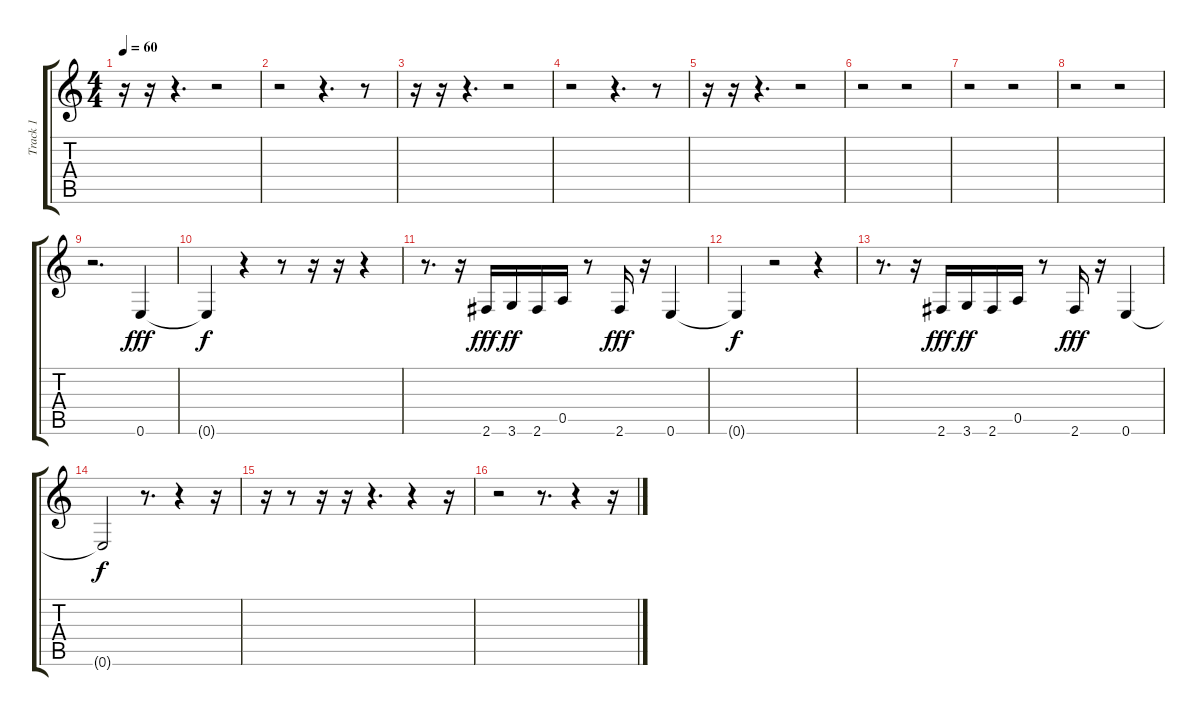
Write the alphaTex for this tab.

\track ("Track 1" "Track 1") {instrument fretlessbass}
\staff {score tabs}
\tuning (E4 B3 G3 D3 A2 E2) {hide}
\ts (4 4)
\tempo 60
\clef g2
\ks c
r.16{dy f} r.16 r.4{d} r.2 |
r.2 r.4{d} r.8 |
r.16 r.16 r.4{d} r.2 |
r.2 r.4{d} r.8 |
r.16 r.16 r.4{d} r.2 |
r.2 r.2 |
r.2 r.2 |
r.2 r.2 |
r.2{d} 0.6.4{dy fff} |
0.6{t}.4{dy f} r.4 r.8 r.16 r.16 r.4 |
r.8{d} r.16 2.6.16{dy fff} 3.6.16{dy ff} 2.6.16 0.5.16 r.8 2.6.16{dy fff} r.16 0.6.4 |
0.6{t}.4{dy f} r.2 r.4 |
r.8{d} r.16 2.6.16{dy fff} 3.6.16{dy ff} 2.6.16 0.5.16 r.8 2.6.16{dy fff} r.16 0.6.4 |
0.6{t}.2{dy f} r.8{d} r.4 r.16 |
r.16 r.8 r.16 r.16 r.4{d} r.4 r.16 |
r.2 r.8{d} r.4 r.16
